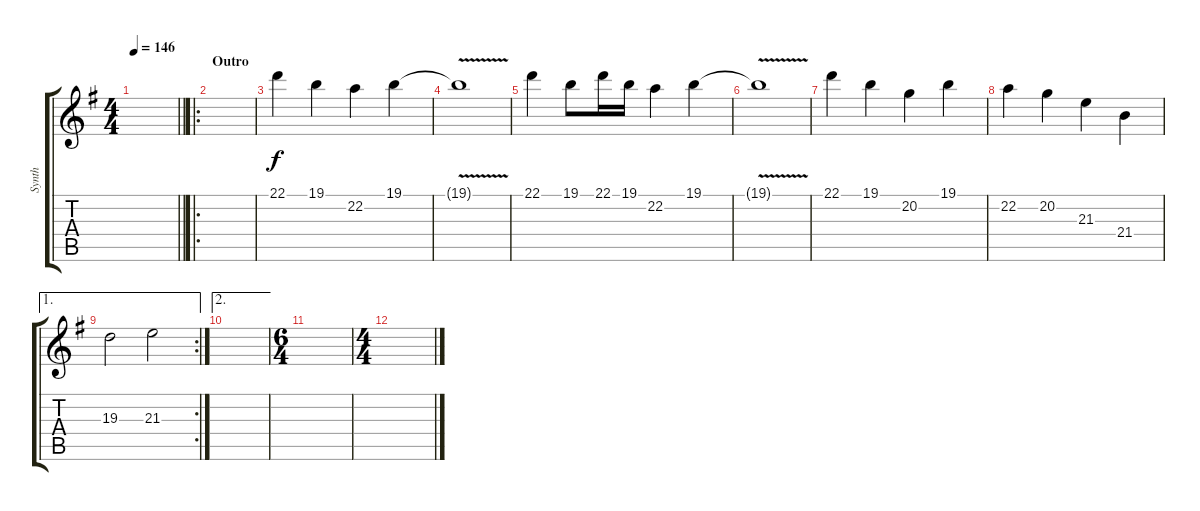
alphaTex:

\track ("Synth" "Synth") {instrument synthstrings1}
\staff {score tabs}
\tuning (E4 B3 G3 D3 A2 E2) {hide}
\ts (4 4)
\tempo 146
\clef g2
\barLineRight lightlight
\ks eminor
|
\ro
\section ("" "Outro")
|
22.1.4 19.1.4 22.2.4 19.1.4 |
19.1{v t}.1 |
22.1.4 19.1.8 22.1.16 19.1.16 22.2.4 19.1.4 |
19.1{v t}.1 |
22.1.4 19.1.4 20.2.4 19.1.4 |
22.2.4 20.2.4 21.3.4 21.4.4 |
\ae 1
\rc 2
19.3.2 21.3.2 |
\ae 2
|
\ts (6 4)
|
\ts (4 4)
